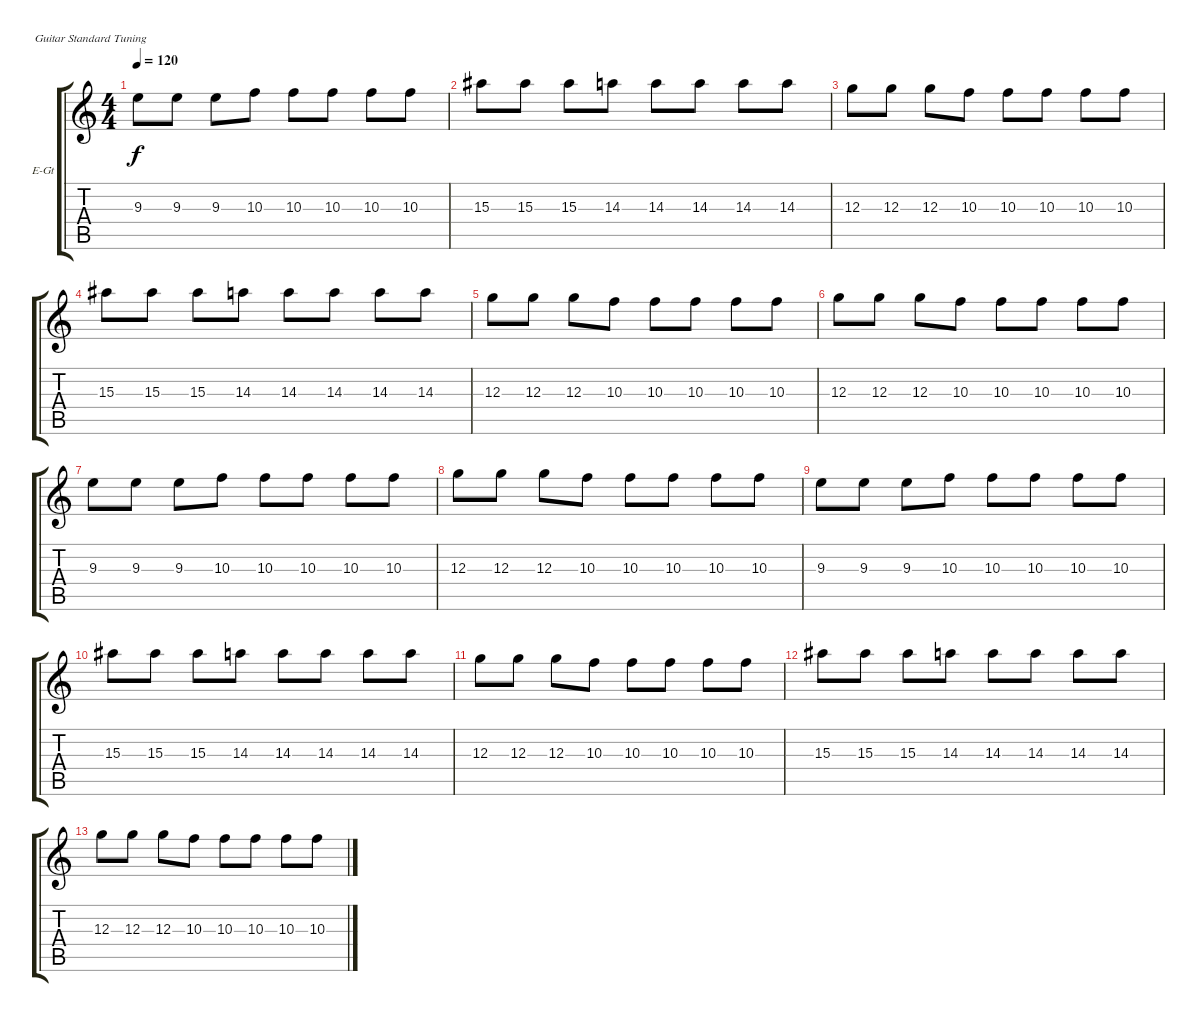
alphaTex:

\defaultSystemsLayout 4
\bracketExtendMode groupsimilarinstruments
\firstSystemTrackNameOrientation horizontal
\otherSystemsTrackNameOrientation horizontal
\track ("Electric Guitar" "E-Gt") {instrument overdrivenguitar}
\staff {score tabs}
\tuning (E4 B3 G3 D3 A2 E2)
\ts (4 4)
\tempo 120
\clef g2
\ks c
9.3.8{dy f} 9.3.8 9.3.8 10.3.8 10.3.8 10.3.8 10.3.8 10.3.8 |
15.3.8 15.3.8 15.3.8 14.3.8 14.3.8 14.3.8 14.3.8 14.3.8 |
12.3.8 12.3.8 12.3.8 10.3.8 10.3.8 10.3.8 10.3.8 10.3.8 |
15.3.8 15.3.8 15.3.8 14.3.8 14.3.8 14.3.8 14.3.8 14.3.8 |
12.3.8 12.3.8 12.3.8 10.3.8 10.3.8 10.3.8 10.3.8 10.3.8 |
12.3.8 12.3.8 12.3.8 10.3.8 10.3.8 10.3.8 10.3.8 10.3.8 |
9.3.8 9.3.8 9.3.8 10.3.8 10.3.8 10.3.8 10.3.8 10.3.8 |
12.3.8 12.3.8 12.3.8 10.3.8 10.3.8 10.3.8 10.3.8 10.3.8 |
9.3.8 9.3.8 9.3.8 10.3.8 10.3.8 10.3.8 10.3.8 10.3.8 |
15.3.8 15.3.8 15.3.8 14.3.8 14.3.8 14.3.8 14.3.8 14.3.8 |
12.3.8 12.3.8 12.3.8 10.3.8 10.3.8 10.3.8 10.3.8 10.3.8 |
15.3.8 15.3.8 15.3.8 14.3.8 14.3.8 14.3.8 14.3.8 14.3.8 |
12.3.8 12.3.8 12.3.8 10.3.8 10.3.8 10.3.8 10.3.8 10.3.8
